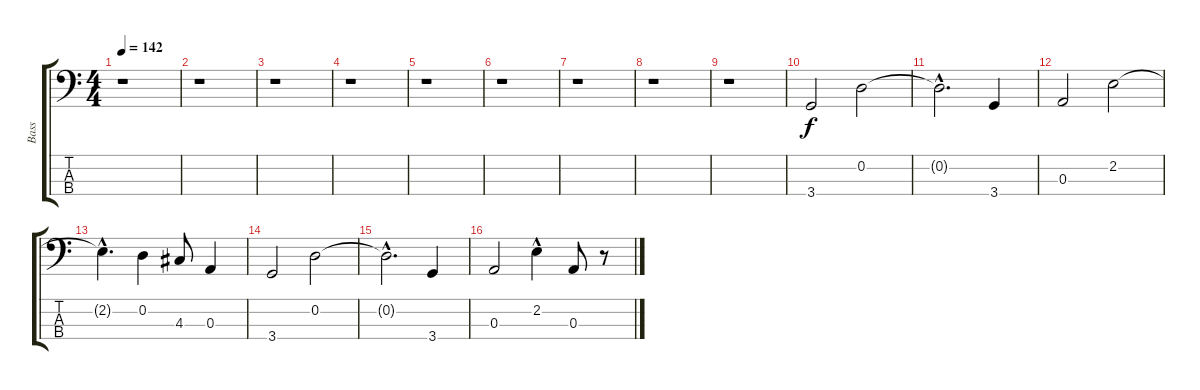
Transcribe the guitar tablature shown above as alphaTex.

\track ("Bass" "Bass") {instrument electricbassfinger}
\staff {score tabs}
\tuning (G2 D2 A1 E1) {hide}
\ts (4 4)
\tempo 142
\clef f4
\ks c
r.1{dy f instrument electricbassfinger} |
r.1 |
r.1 |
r.1 |
r.1 |
r.1 |
r.1 |
r.1 |
r.1 |
3.4.2 0.2.2 |
0.2{hac t}.2{d} 3.4.4 |
0.3.2 2.2.2 |
2.2{hac t}.4{d} 0.2.4 4.3.8 0.3.4 |
3.4.2 0.2.2 |
0.2{hac t}.2{d} 3.4.4 |
0.3.2 2.2{hac}.4 0.3.8 r.8
